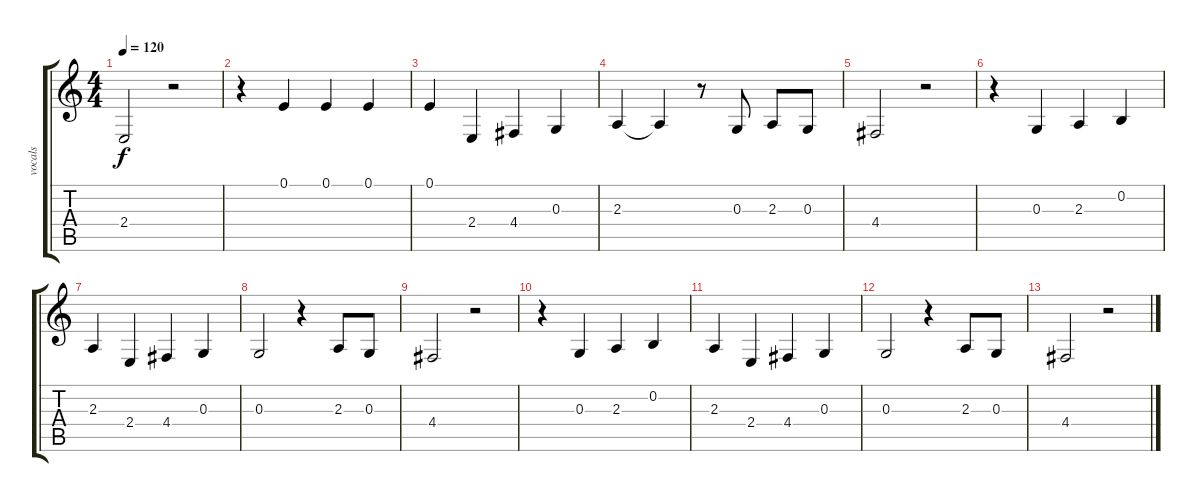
\track ("vocals" "vocals") {instrument drawbarorgan}
\staff {score tabs}
\tuning (E4 B3 G3 D3 A2 E2) {hide}
\ts (4 4)
\tempo 120
\clef g2
\ks c
2.4.2{dy f} r.2 |
r.4 0.1.4 0.1.4 0.1.4 |
0.1.4 2.4.4 4.4.4 0.3.4 |
2.3.4 2.3{t}.4 r.8 0.3.8 2.3.8 0.3.8 |
4.4.2 r.2 |
r.4 0.3.4 2.3.4 0.2.4 |
2.3.4 2.4.4 4.4.4 0.3.4 |
0.3.2 r.4 2.3.8 0.3.8 |
4.4.2 r.2 |
r.4 0.3.4 2.3.4 0.2.4 |
2.3.4 2.4.4 4.4.4 0.3.4 |
0.3.2 r.4 2.3.8 0.3.8 |
4.4.2 r.2
